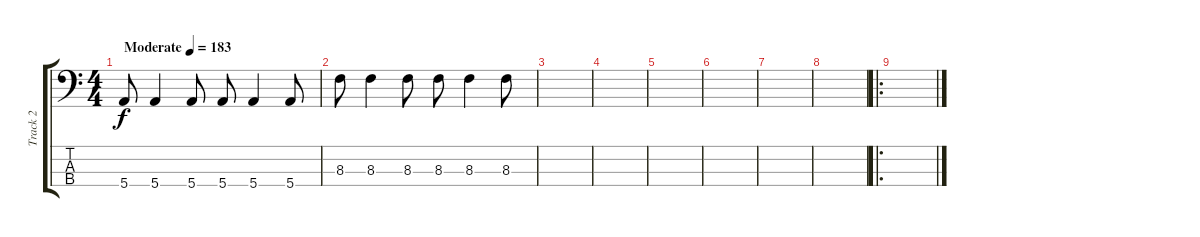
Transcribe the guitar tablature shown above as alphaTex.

\track ("Track 2" "Track 2") {instrument electricbassfinger}
\staff {score tabs}
\tuning (G2 D2 A1 E1) {hide}
\ts (4 4)
\tempo (183 "Moderate")
\clef f4
\ks c
5.4.8{dy f instrument electricbassfinger} 5.4.4 5.4.8 5.4.8 5.4.4 5.4.8 |
8.3.8 8.3.4 8.3.8 8.3.8 8.3.4 8.3.8 |
|
|
|
|
|
|
\ro
